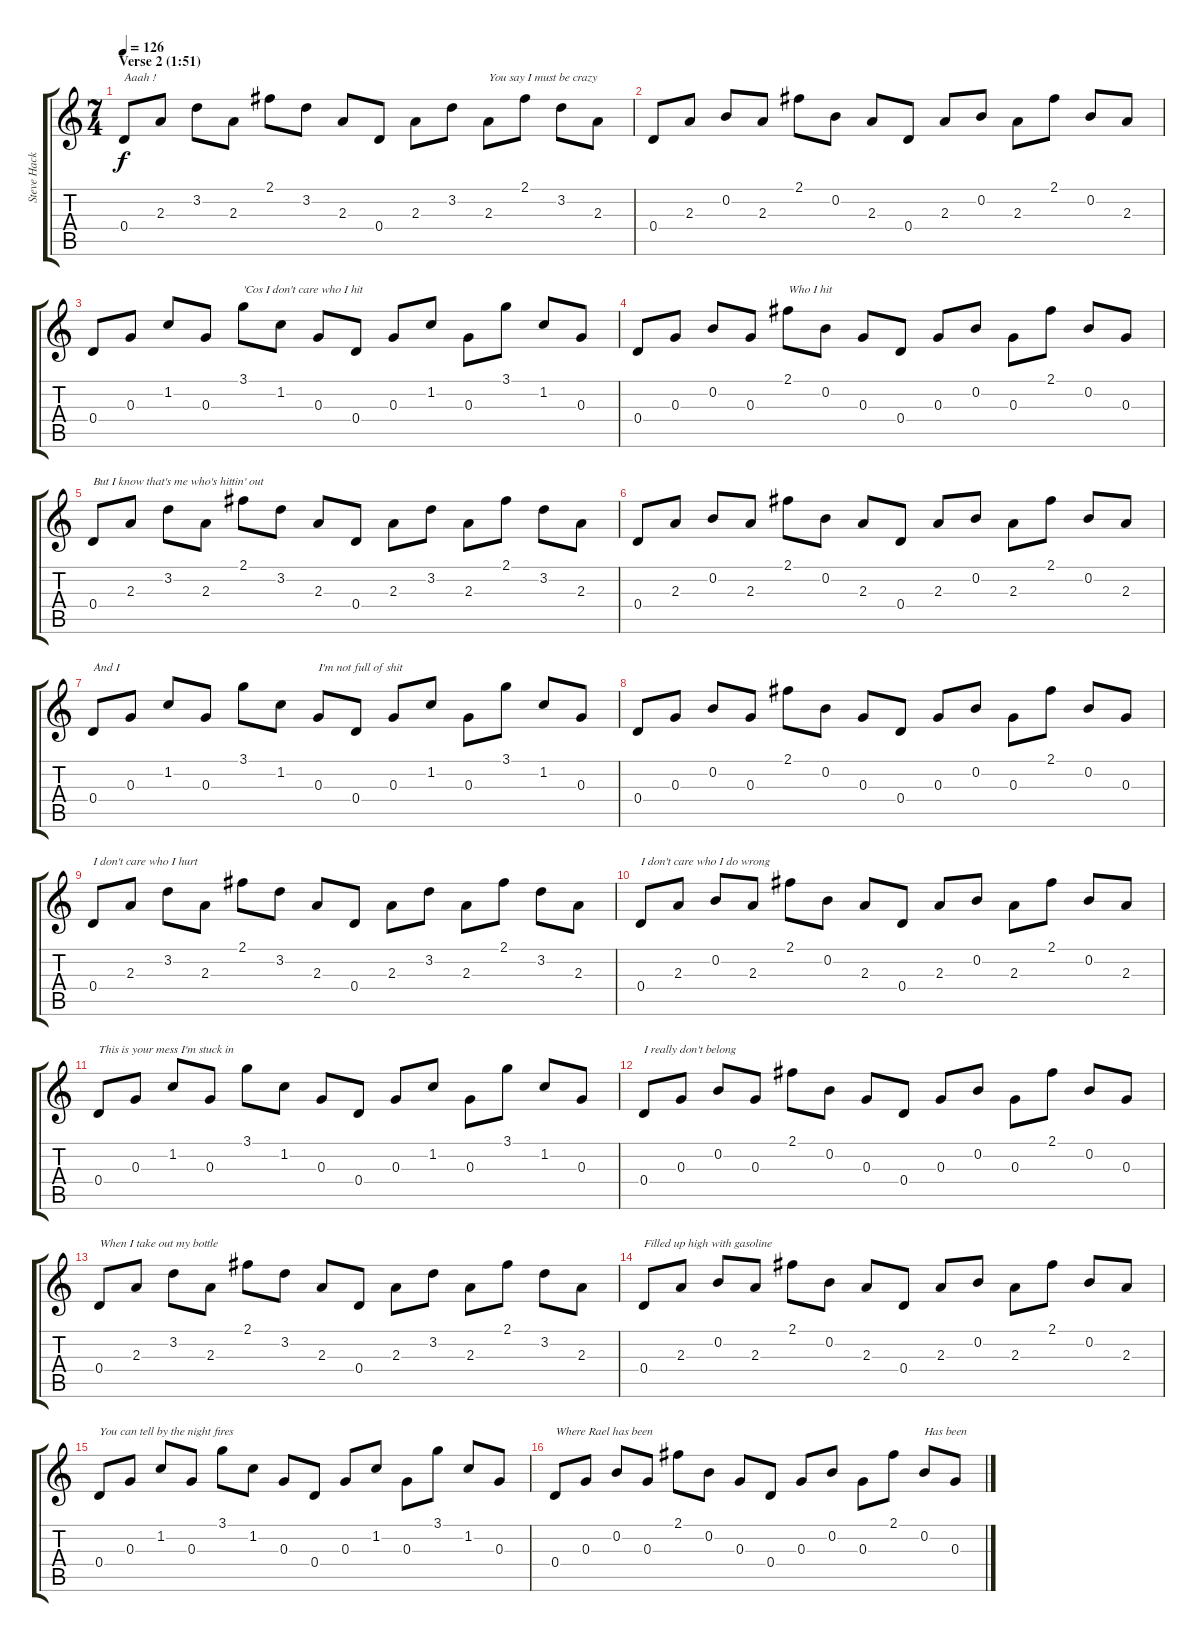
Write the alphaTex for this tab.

\track ("Steve Hackett (guitar 1)" "Steve Hack") {instrument overdrivenguitar}
\staff {score tabs}
\tuning (E4 B3 G3 D3 A2 E2) {hide}
\ts (7 4)
\section ("" "Verse 2 (1:51)")
\tempo 126
\clef g2
\ks c
0.4.8{txt "Aaah !" dy f} 2.3.8 3.2.8 2.3.8 2.1.8 3.2.8 2.3.8 0.4.8 2.3.8 3.2.8 2.3.8{txt "You say I must be crazy"} 2.1.8 3.2.8 2.3.8 |
0.4.8 2.3.8 0.2.8 2.3.8 2.1.8 0.2.8 2.3.8 0.4.8 2.3.8 0.2.8 2.3.8 2.1.8 0.2.8 2.3.8 |
0.4.8 0.3.8 1.2.8 0.3.8 3.1.8{txt "'Cos I don't care who I hit"} 1.2.8 0.3.8 0.4.8 0.3.8 1.2.8 0.3.8 3.1.8 1.2.8 0.3.8 |
0.4.8 0.3.8 0.2.8 0.3.8 2.1.8{txt "Who I hit"} 0.2.8 0.3.8 0.4.8 0.3.8 0.2.8 0.3.8 2.1.8 0.2.8 0.3.8 |
0.4.8{txt "But I know that's me who's hittin' out"} 2.3.8 3.2.8 2.3.8 2.1.8 3.2.8 2.3.8 0.4.8 2.3.8 3.2.8 2.3.8 2.1.8 3.2.8 2.3.8 |
0.4.8 2.3.8 0.2.8 2.3.8 2.1.8 0.2.8 2.3.8 0.4.8 2.3.8 0.2.8 2.3.8 2.1.8 0.2.8 2.3.8 |
0.4.8{txt "And I"} 0.3.8 1.2.8 0.3.8 3.1.8 1.2.8 0.3.8{txt "I'm not full of shit"} 0.4.8 0.3.8 1.2.8 0.3.8 3.1.8 1.2.8 0.3.8 |
0.4.8 0.3.8 0.2.8 0.3.8 2.1.8 0.2.8 0.3.8 0.4.8 0.3.8 0.2.8 0.3.8 2.1.8 0.2.8 0.3.8 |
0.4.8{txt "I don't care who I hurt"} 2.3.8 3.2.8 2.3.8 2.1.8 3.2.8 2.3.8 0.4.8 2.3.8 3.2.8 2.3.8 2.1.8 3.2.8 2.3.8 |
0.4.8{txt "I don't care who I do wrong"} 2.3.8 0.2.8 2.3.8 2.1.8 0.2.8 2.3.8 0.4.8 2.3.8 0.2.8 2.3.8 2.1.8 0.2.8 2.3.8 |
0.4.8{txt "This is your mess I'm stuck in"} 0.3.8 1.2.8 0.3.8 3.1.8 1.2.8 0.3.8 0.4.8 0.3.8 1.2.8 0.3.8 3.1.8 1.2.8 0.3.8 |
0.4.8{txt "I really don't belong"} 0.3.8 0.2.8 0.3.8 2.1.8 0.2.8 0.3.8 0.4.8 0.3.8 0.2.8 0.3.8 2.1.8 0.2.8 0.3.8 |
0.4.8{txt "When I take out my bottle"} 2.3.8 3.2.8 2.3.8 2.1.8 3.2.8 2.3.8 0.4.8 2.3.8 3.2.8 2.3.8 2.1.8 3.2.8 2.3.8 |
0.4.8{txt "Filled up high with gasoline"} 2.3.8 0.2.8 2.3.8 2.1.8 0.2.8 2.3.8 0.4.8 2.3.8 0.2.8 2.3.8 2.1.8 0.2.8 2.3.8 |
0.4.8{txt "You can tell by the night fires"} 0.3.8 1.2.8 0.3.8 3.1.8 1.2.8 0.3.8 0.4.8 0.3.8 1.2.8 0.3.8 3.1.8 1.2.8 0.3.8 |
0.4.8{txt "Where Rael has been"} 0.3.8 0.2.8 0.3.8 2.1.8 0.2.8 0.3.8 0.4.8 0.3.8 0.2.8 0.3.8 2.1.8 0.2.8{txt "Has been"} 0.3.8
